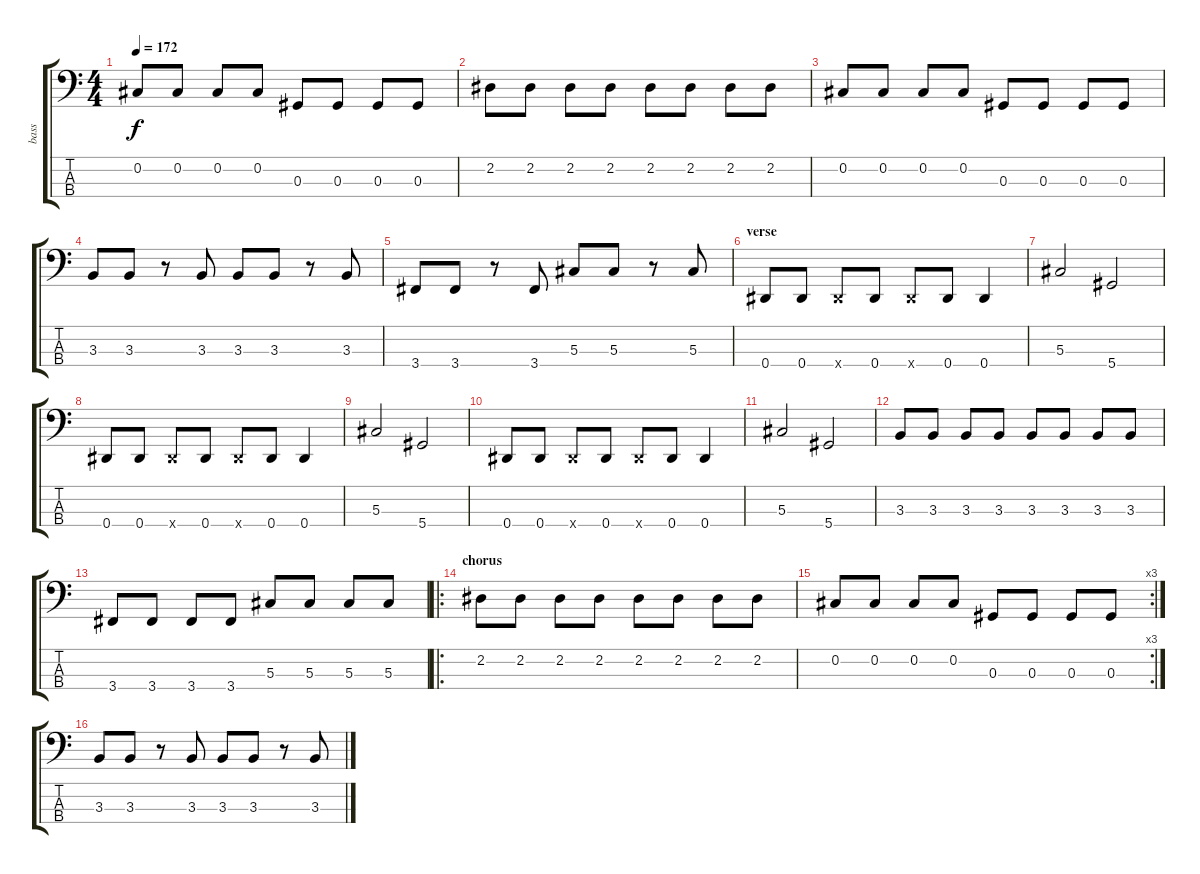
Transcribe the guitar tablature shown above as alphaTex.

\track ("bass" "bass") {instrument electricbasspick}
\staff {score tabs}
\tuning (Gb2 Db2 Ab1 Eb1) {hide}
\ts (4 4)
\tempo 172
\clef f4
\ks c
0.2.8{dy f} 0.2.8 0.2.8 0.2.8 0.3.8 0.3.8 0.3.8 0.3.8 |
2.2.8 2.2.8 2.2.8 2.2.8 2.2.8 2.2.8 2.2.8 2.2.8 |
0.2.8 0.2.8 0.2.8 0.2.8 0.3.8 0.3.8 0.3.8 0.3.8 |
3.3.8 3.3.8 r.8 3.3.8 3.3.8 3.3.8 r.8 3.3.8 |
3.4.8 3.4.8 r.8 3.4.8 5.3.8 5.3.8 r.8 5.3.8 |
\section ("" "verse")
0.4.8 0.4.8 0.4{x}.8 0.4.8 0.4{x}.8 0.4.8 0.4.4 |
5.3.2 5.4.2 |
0.4.8 0.4.8 0.4{x}.8 0.4.8 0.4{x}.8 0.4.8 0.4.4 |
5.3.2 5.4.2 |
0.4.8 0.4.8 0.4{x}.8 0.4.8 0.4{x}.8 0.4.8 0.4.4 |
5.3.2 5.4.2 |
3.3.8 3.3.8 3.3.8 3.3.8 3.3.8 3.3.8 3.3.8 3.3.8 |
3.4.8 3.4.8 3.4.8 3.4.8 5.3.8 5.3.8 5.3.8 5.3.8 |
\ro
\section ("" "chorus")
2.2.8 2.2.8 2.2.8 2.2.8 2.2.8 2.2.8 2.2.8 2.2.8 |
\rc 3
0.2.8 0.2.8 0.2.8 0.2.8 0.3.8 0.3.8 0.3.8 0.3.8 |
3.3.8 3.3.8 r.8 3.3.8 3.3.8 3.3.8 r.8 3.3.8
